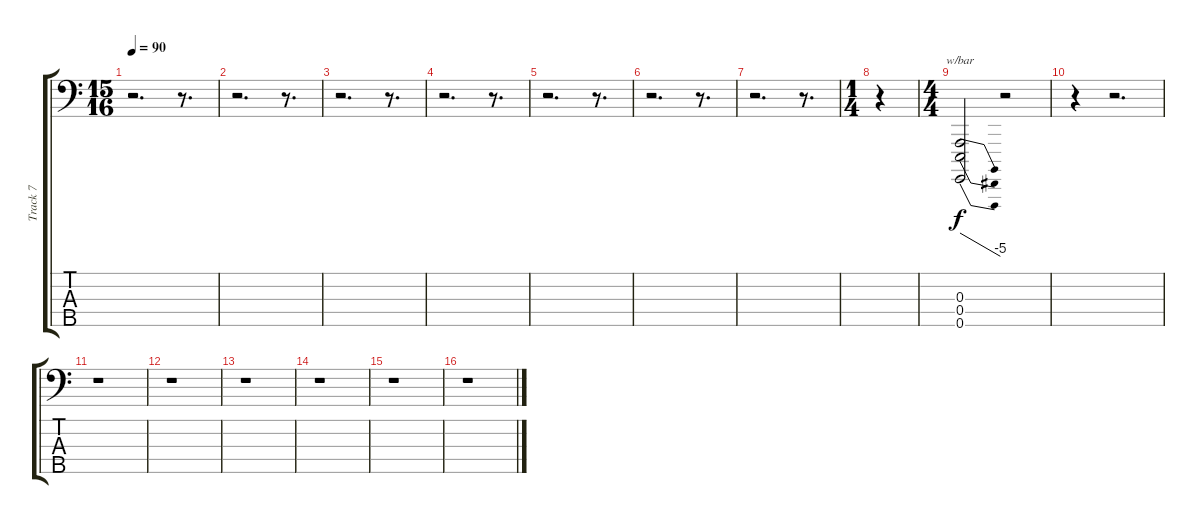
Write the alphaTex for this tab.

\track ("Track 7" "Track 7") {instrument ocarina}
\staff {score tabs}
\tuning (G2 D2 A1 E1 G0) {hide}
\ts (15 16)
\tempo 90
\clef f4
\ks c
r.2{d dy f} r.8{d} |
r.2{d} r.8{d} |
r.2{d} r.8{d} |
r.2{d} r.8{d} |
r.2{d} r.8{d} |
r.2{d} r.8{d} |
r.2{d} r.8{d} |
\ts (1 4)
r.4 |
\ts (4 4)
(0.3 0.4 0.5).2{tbe (dive default 0 0 60 -20)} r.2 |
r.4 r.2{d} |
r.1 |
r.1 |
r.1 |
r.1 |
r.1 |
r.1
